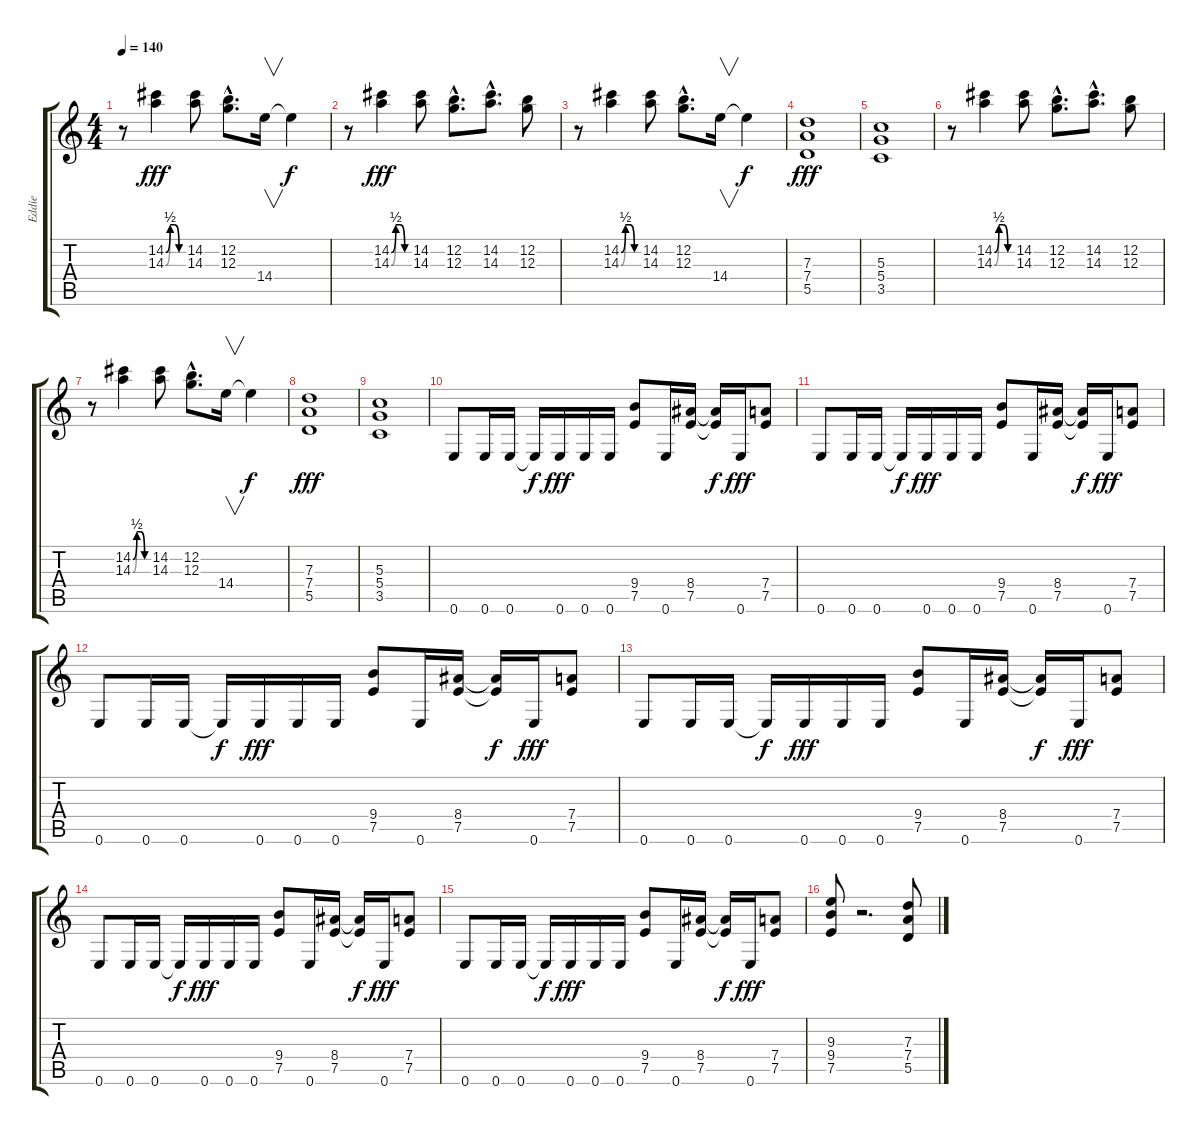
\track ("Eddie" "Eddie") {instrument distortionguitar}
\staff {score tabs}
\tuning (E4 B3 G3 D3 A2 E2) {hide}
\ts (4 4)
\tempo 140
\clef g2
\ks c
r.8{dy fff} (14.2{be (custom 0 0 15 2 30 2 45 0 60 0)} 14.3{be (custom 0 0 15 2 30 2 45 0 60 0)}).4 (14.2 14.3).8 (12.2{hac} 12.3{hac}).8{d} 14.4.16{v} 14.4{t}.4{dy f} |
r.8 (14.2{be (custom 0 0 15 2 30 2 45 0 60 0)} 14.3{be (custom 0 0 15 2 30 2 45 0 60 0)}).4{dy fff} (14.2 14.3).8 (12.2{hac} 12.3{hac}).8{d} (14.2{hac} 14.3{hac}).8{d} (12.2 12.3).8 |
r.8 (14.2{be (custom 0 0 15 2 30 2 45 0 60 0)} 14.3{be (custom 0 0 15 2 30 2 45 0 60 0)}).4 (14.2 14.3).8 (12.2{hac} 12.3{hac}).8{d} 14.4.16{v} 14.4{t}.4{dy f} |
(7.3 7.4 5.5).1{dy fff} |
(5.3 5.4 3.5).1 |
r.8 (14.2{be (custom 0 0 15 2 30 2 45 0 60 0)} 14.3{be (custom 0 0 15 2 30 2 45 0 60 0)}).4 (14.2 14.3).8 (12.2{hac} 12.3{hac}).8{d} (14.2{hac} 14.3{hac}).8{d} (12.2 12.3).8 |
r.8 (14.2{be (custom 0 0 15 2 30 2 45 0 60 0)} 14.3{be (custom 0 0 15 2 30 2 45 0 60 0)}).4 (14.2 14.3).8 (12.2{hac} 12.3{hac}).8{d} 14.4.16{v} 14.4{t}.4{dy f} |
(7.3 7.4 5.5).1{dy fff} |
(5.3 5.4 3.5).1 |
0.6.8 0.6.16 0.6.16 0.6{t}.16{dy f} 0.6.16{dy fff} 0.6.16 0.6.16 (9.4 7.5).8 0.6.16 (8.4 7.5).16 (8.4{t} 7.5{t}).16{dy f} 0.6.16{dy fff} (7.4 7.5).8 |
0.6.8 0.6.16 0.6.16 0.6{t}.16{dy f} 0.6.16{dy fff} 0.6.16 0.6.16 (9.4 7.5).8 0.6.16 (8.4 7.5).16 (8.4{t} 7.5{t}).16{dy f} 0.6.16{dy fff} (7.4 7.5).8 |
0.6.8 0.6.16 0.6.16 0.6{t}.16{dy f} 0.6.16{dy fff} 0.6.16 0.6.16 (9.4 7.5).8 0.6.16 (8.4 7.5).16 (8.4{t} 7.5{t}).16{dy f} 0.6.16{dy fff} (7.4 7.5).8 |
0.6.8 0.6.16 0.6.16 0.6{t}.16{dy f} 0.6.16{dy fff} 0.6.16 0.6.16 (9.4 7.5).8 0.6.16 (8.4 7.5).16 (8.4{t} 7.5{t}).16{dy f} 0.6.16{dy fff} (7.4 7.5).8 |
0.6.8 0.6.16 0.6.16 0.6{t}.16{dy f} 0.6.16{dy fff} 0.6.16 0.6.16 (9.4 7.5).8 0.6.16 (8.4 7.5).16 (8.4{t} 7.5{t}).16{dy f} 0.6.16{dy fff} (7.4 7.5).8 |
0.6.8 0.6.16 0.6.16 0.6{t}.16{dy f} 0.6.16{dy fff} 0.6.16 0.6.16 (9.4 7.5).8 0.6.16 (8.4 7.5).16 (8.4{t} 7.5{t}).16{dy f} 0.6.16{dy fff} (7.4 7.5).8 |
(9.3 9.4 7.5).8 r.2{d} (7.3 7.4 5.5).8
